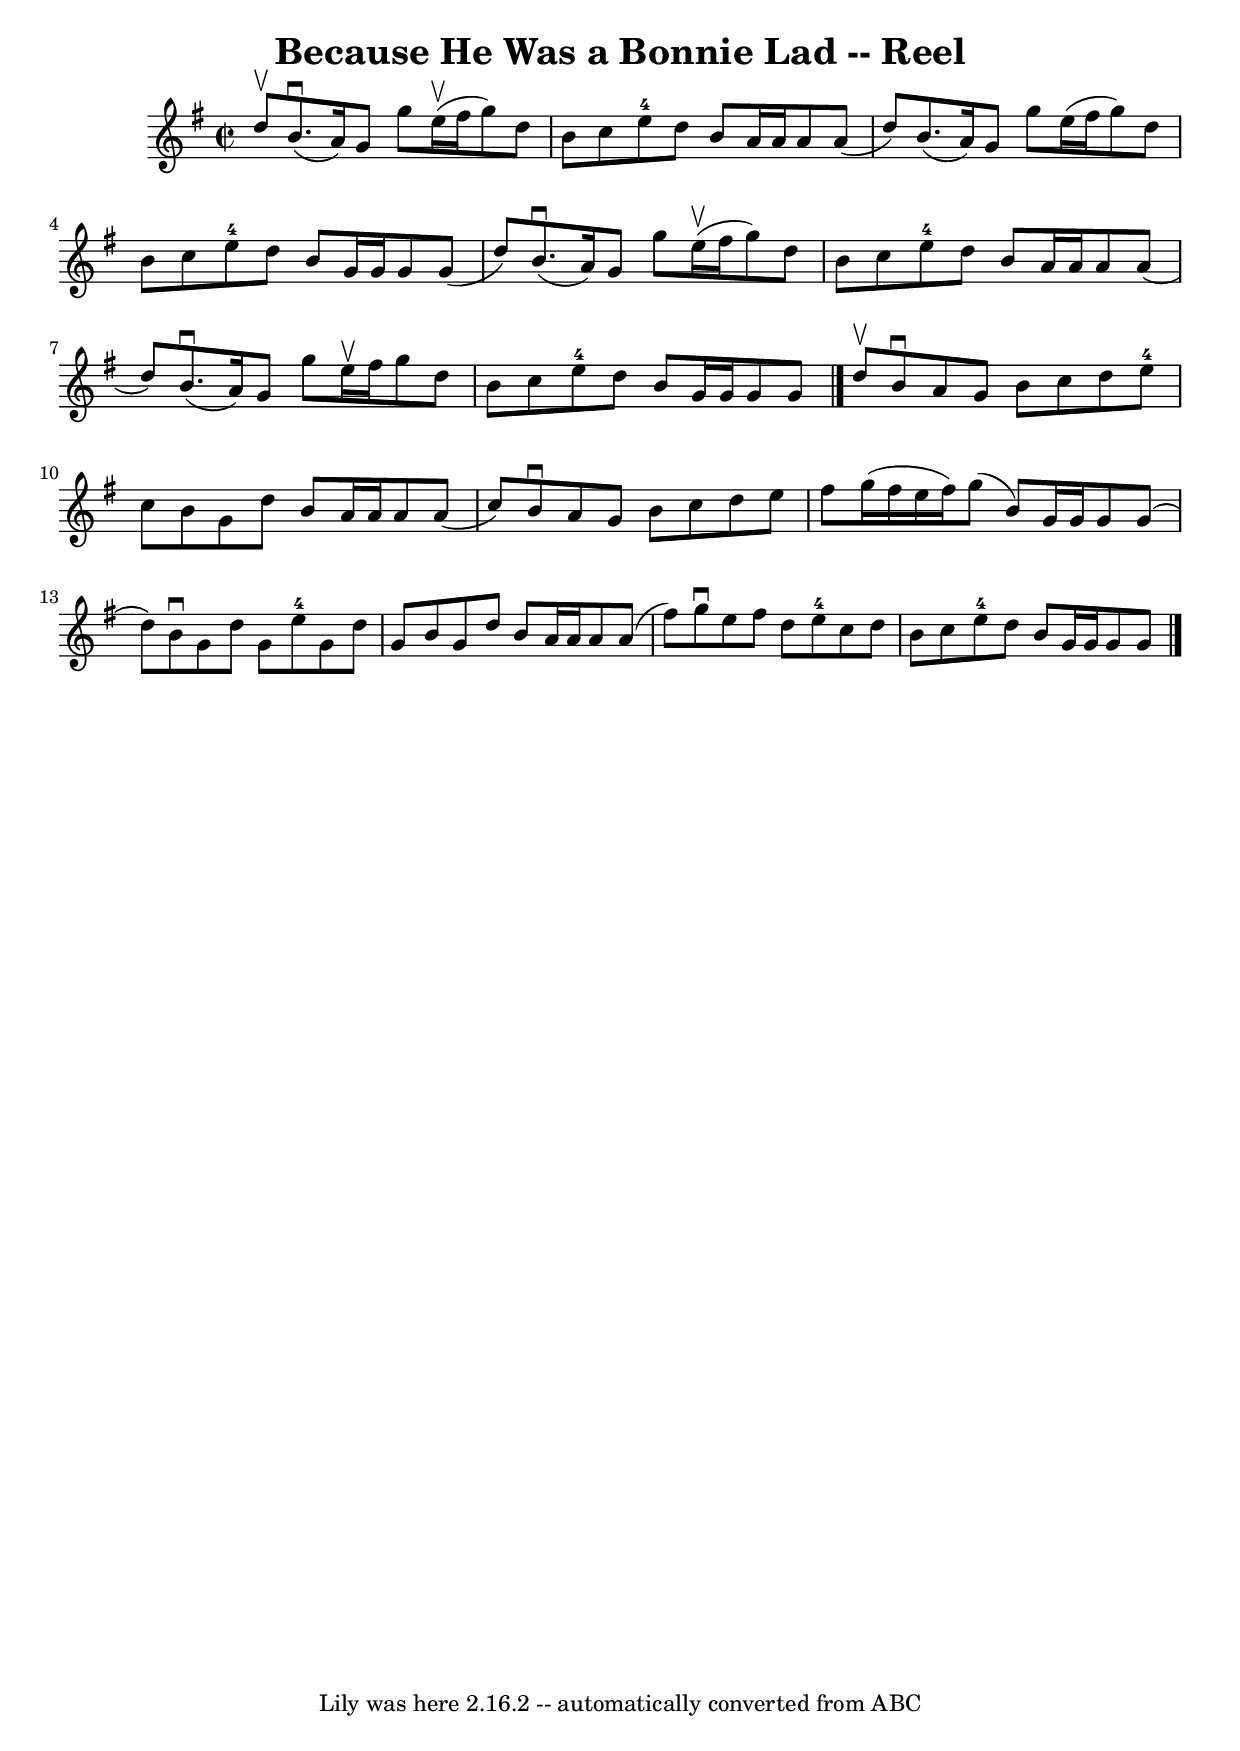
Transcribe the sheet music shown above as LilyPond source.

\version "2.7.40"
\include "Mammoth.ily"
\header {
	%% book = "Ryan's Mammoth Collection"
	crossRefNumber = "1"
	footnotes = "\\\\347"
	origin = "SCOTCH."
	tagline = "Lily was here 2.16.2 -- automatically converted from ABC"
	title = "Because He Was a Bonnie Lad -- Reel"
}
voicedefault =  {


\override Staff.TimeSignature #'style = #'C
 \time 2/2 
\key g \major d''8^\upbow |
 b'8.^\downbow(a'16) 
 g'8 g''8 e''16^\upbow(fis''16 g''8) d''8 b'8    |
 
 c''8 e''8-4 d''8 b'8 a'16 a'16 a'8 a'8 (d''8)   
|
 b'8. (a'16) g'8 g''8 e''16 (fis''16 g''8)   
d''8 b'8    |
 c''8 e''8-4 d''8 b'8 g'16 g'16    
g'8 g'8 (d''8)   |
 b'8.^\downbow(a'16) g'8 g''8 
 e''16^\upbow(fis''16 g''8) d''8 b'8    |
 c''8    
e''8-4 d''8 b'8 a'16 a'16 a'8 a'8 (d''8)   |
   
b'8.^\downbow(a'16) g'8 g''8 e''16^\upbow fis''16 g''8    
d''8 b'8    |
 c''8 e''8-4 d''8 b'8 g'16 g'16    
g'8 g'8    \bar "|." d''8^\upbow |
 b'8^\downbow a'8    
g'8 b'8 c''8 d''8 e''8-4 c''8    |
 b'8 g'8 d''8 
 b'8 a'16 a'16 a'8 a'8 (c''8)   |
 b'8^\downbow   
a'8 g'8 b'8 c''8 d''8 e''8 fis''8    |
 g''16 (
fis''16 e''16 fis''16) g''8 (b'8) g'16 g'16 g'8 g'8 
(d''8)   |
 b'8^\downbow g'8 d''8 g'8 e''8-4   
g'8 d''8 g'8    |
 b'8 g'8 d''8 b'8 a'16 a'16    
a'8 a'8 (fis''8)   |
 g''8^\downbow e''8 fis''8 d''8  
 e''8-4 c''8 d''8 b'8    |
 c''8 e''8-4 d''8    
b'8 g'16 g'16 g'8 g'8    \bar "|."   
}

\score{
    <<

	\context Staff="default"
	{
	    \voicedefault 
	}

    >>
	\layout {
	}
	\midi {}
}
